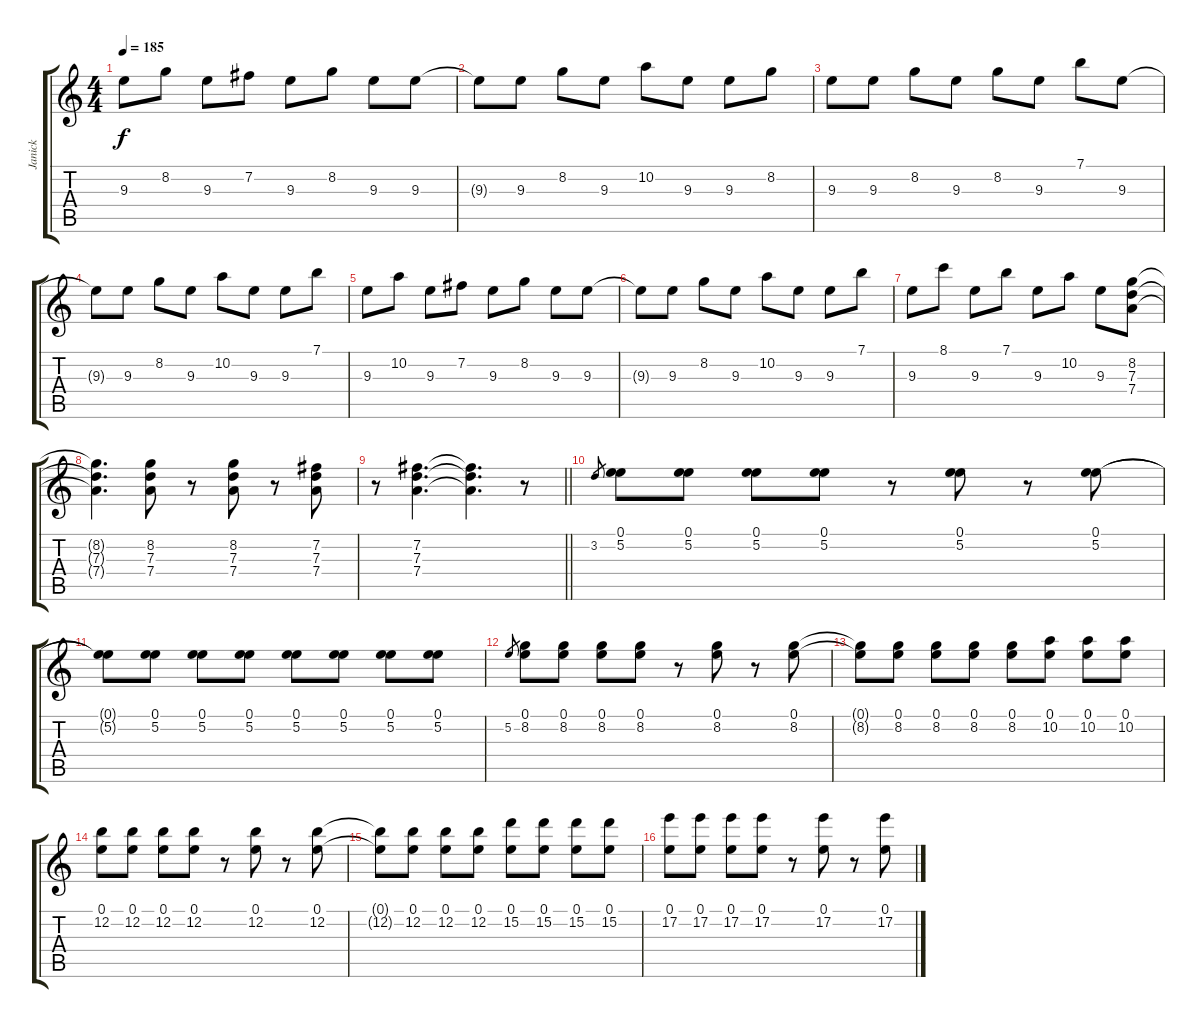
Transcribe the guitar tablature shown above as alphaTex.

\track ("Janick" "Janick") {instrument overdrivenguitar}
\staff {score tabs}
\tuning (E4 B3 G3 D3 A2 E2) {hide}
\ts (4 4)
\tempo 185
\clef g2
\ks c
9.3.8{dy f} 8.2.8 9.3.8 7.2.8 9.3.8 8.2.8 9.3.8 9.3.8 |
9.3{t}.8 9.3.8 8.2.8 9.3.8 10.2.8 9.3.8 9.3.8 8.2.8 |
9.3.8 9.3.8 8.2.8 9.3.8 8.2.8 9.3.8 7.1.8 9.3.8 |
9.3{t}.8 9.3.8 8.2.8 9.3.8 10.2.8 9.3.8 9.3.8 7.1.8 |
9.3.8 10.2.8 9.3.8 7.2.8 9.3.8 8.2.8 9.3.8 9.3.8 |
9.3{t}.8 9.3.8 8.2.8 9.3.8 10.2.8 9.3.8 9.3.8 7.1.8 |
9.3.8 8.1.8 9.3.8 7.1.8 9.3.8 10.2.8 9.3.8 (8.2 7.3 7.4).8 |
(8.2{t} 7.3{t} 7.4{t}).4{d} (8.2 7.3 7.4).8 r.8 (8.2 7.3 7.4).8 r.8 (7.2 7.3 7.4).8 |
\barLineRight lightlight
r.8 (7.2 7.3 7.4).4{d} (7.2{t} 7.3{t} 7.4{t}).4{d} r.8 |
3.2.8{gr} (0.1 5.2).8{volume 12} (0.1 5.2).8 (0.1 5.2).8 (0.1 5.2).8 r.8 (0.1 5.2).8 r.8 (0.1 5.2).8 |
(0.1{t} 5.2{t}).8 (0.1 5.2).8 (0.1 5.2).8 (0.1 5.2).8 (0.1 5.2).8 (0.1 5.2).8 (0.1 5.2).8 (0.1 5.2).8 |
5.2.8{gr} (0.1 8.2).8 (0.1 8.2).8 (0.1 8.2).8 (0.1 8.2).8 r.8 (0.1 8.2).8 r.8 (0.1 8.2).8 |
(0.1{t} 8.2{t}).8 (0.1 8.2).8 (0.1 8.2).8 (0.1 8.2).8 (0.1 8.2).8 (0.1 10.2).8 (0.1 10.2).8 (0.1 10.2).8 |
(0.1 12.2).8 (0.1 12.2).8 (0.1 12.2).8 (0.1 12.2).8 r.8 (0.1 12.2).8 r.8 (0.1 12.2).8 |
(0.1{t} 12.2{t}).8 (0.1 12.2).8 (0.1 12.2).8 (0.1 12.2).8 (0.1 15.2).8 (0.1 15.2).8 (0.1 15.2).8 (0.1 15.2).8 |
(0.1 17.2).8 (0.1 17.2).8 (0.1 17.2).8 (0.1 17.2).8 r.8 (0.1 17.2).8 r.8 (0.1 17.2).8
